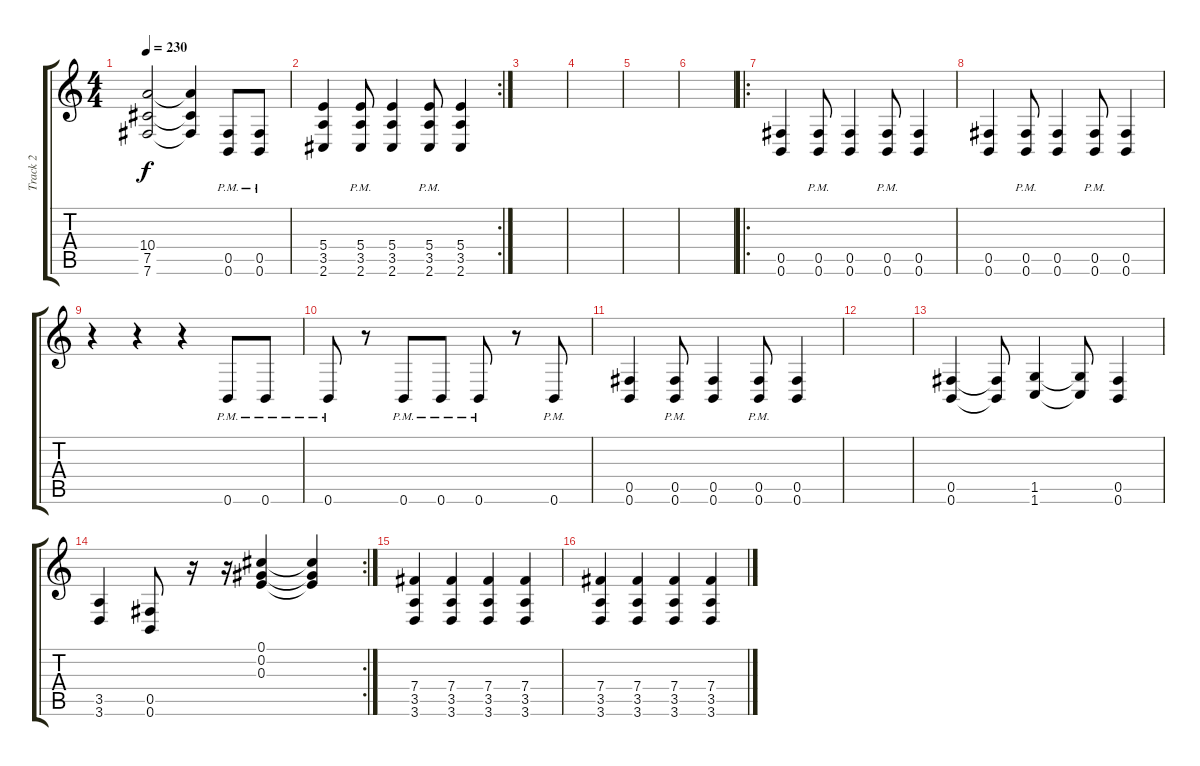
\track ("Track 2" "Track 2") {instrument distortionguitar}
\staff {score tabs}
\tuning (Db4 Ab3 E3 B2 Gb2 B1) {hide}
\ts (4 4)
\tempo 230
\clef g2
\ks c
(10.4{t} 7.5{t} 7.6{t}).2{dy f} (10.4{t} 7.5{t} 7.6{t}).4 (0.5{pm} 0.6{pm}).8 (0.5{pm} 0.6{pm}).8 |
\rc 2
(5.4 3.5 2.6).4 (5.4{pm} 3.5{pm} 2.6{pm}).8 (5.4 3.5 2.6).4 (5.4{pm} 3.5{pm} 2.6{pm}).8 (5.4 3.5 2.6).4 |
|
|
|
|
\ro
(0.5 0.6).4 (0.5{pm} 0.6{pm}).8 (0.5 0.6).4 (0.5{pm} 0.6{pm}).8 (0.5 0.6).4 |
(0.5 0.6).4 (0.5{pm} 0.6{pm}).8 (0.5 0.6).4 (0.5{pm} 0.6{pm}).8 (0.5 0.6).4 |
r.4 r.4 r.4 0.6{pm}.8 0.6{pm}.8 |
0.6{pm}.8 r.8 0.6{pm}.8 0.6{pm}.8 0.6{pm}.8 r.8 0.6{pm}.8 |
(0.5 0.6).4 (0.5{pm} 0.6{pm}).8 (0.5 0.6).4 (0.5{pm} 0.6{pm}).8 (0.5 0.6).4 |
|
(0.5 0.6).4 (0.5{t} 0.6{t}).8 (1.5 1.6).4 (1.5{t} 1.6{t}).8 (0.5 0.6).4 |
\rc 2
(3.5 3.6).4 (0.5 0.6).8 r.16 r.16 (0.1 0.2 0.3).4 (0.1{t} 0.2{t} 0.3{t}).4 |
(7.4 3.5 3.6).4 (7.4 3.5 3.6).4 (7.4 3.5 3.6).4 (7.4 3.5 3.6).4 |
(7.4 3.5 3.6).4 (7.4 3.5 3.6).4 (7.4 3.5 3.6).4 (7.4 3.5 3.6).4
